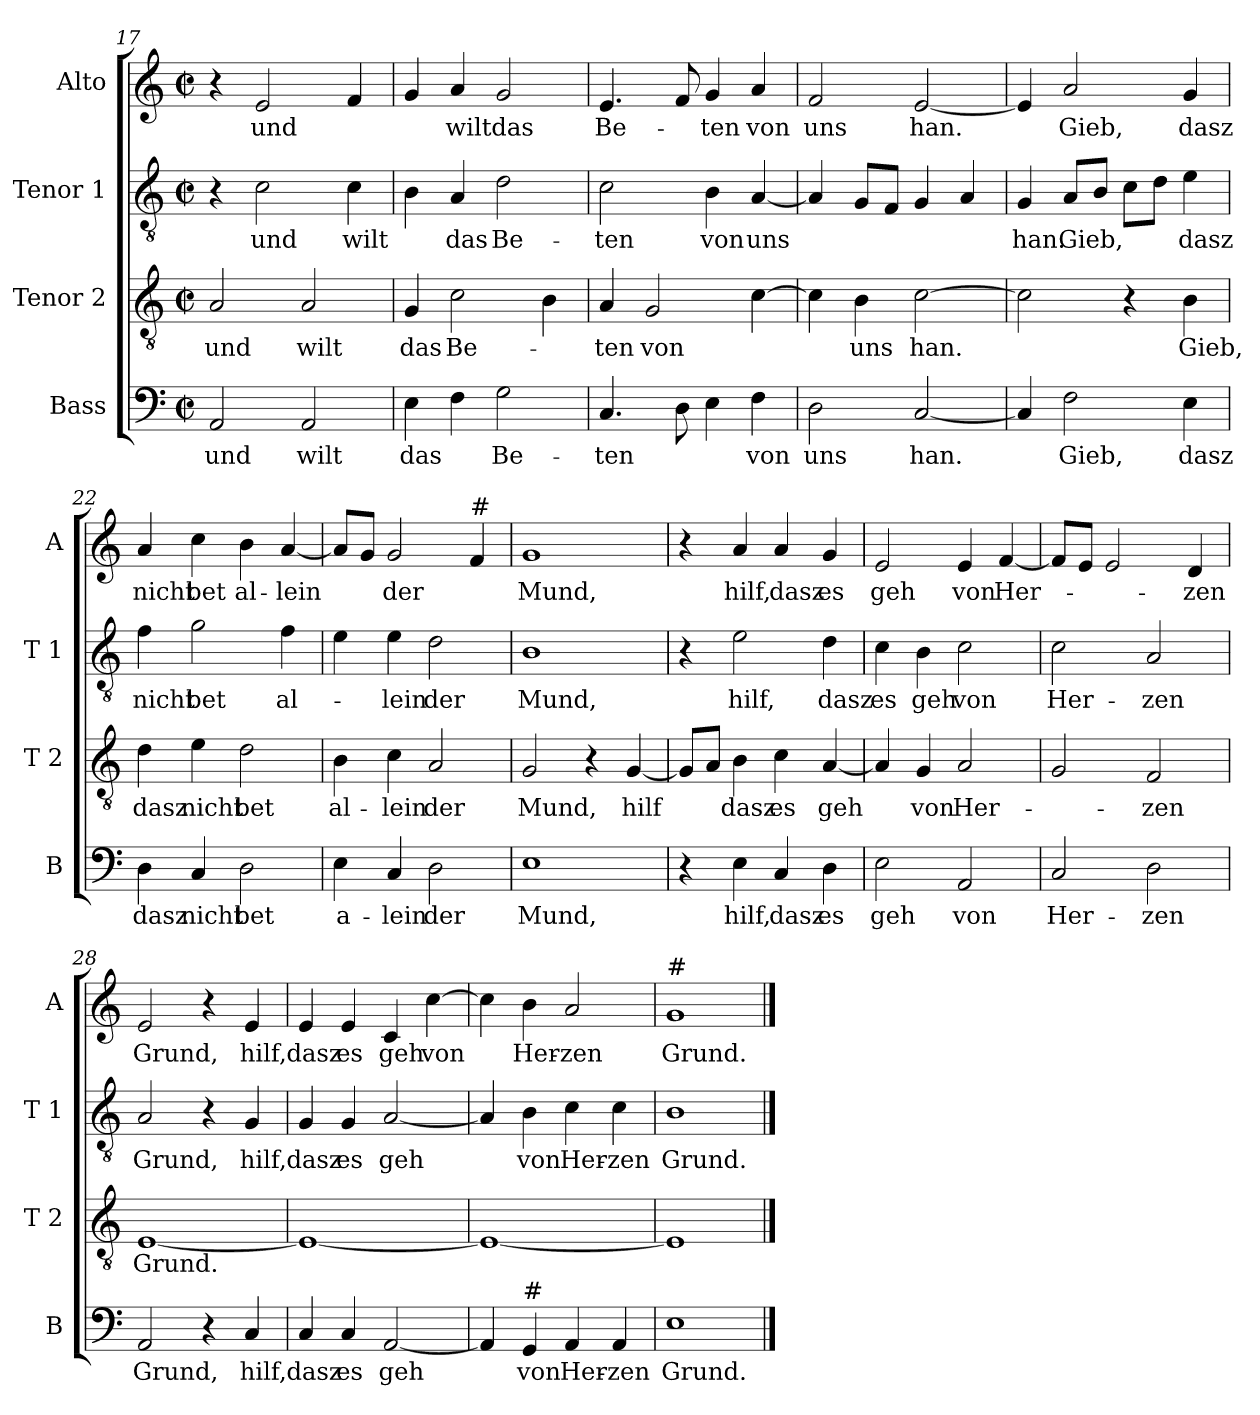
**kern	**text	**kern	**text	**kern	**text	**kern	**text
*part4	*part4	*part3	*part3	*part2	*part2	*part1	*part1
*staff4	*staff4	*staff3	*staff3	*staff2	*staff2	*staff1	*staff1
*I"Bass	*	*I"Tenor 2	*	*I"Tenor 1	*	*I"Alto	*
*I'B	*	*I'T 2	*	*I'T 1	*	*I'A	*
*clefF4	*	*clefGv2	*	*clefGv2	*	*clefG2	*
*k[]	*	*k[]	*	*k[]	*	*k[]	*
*C:	*	*C:	*	*C:	*	*C:	*
*M2/2	*	*M2/2	*	*M2/2	*	*M2/2	*
*met(c|)	*	*met(c|)	*	*met(c|)	*	*met(c|)	*
=17	=17	=17	=17	=17	=17	=17	=17
!	!LO:LY:b	!	!LO:LY:b	!	!	!	!
2AA/	und	2A/	und	4r	.	4r	.
!	!	!	!	!	!LO:LY:b	!	!LO:LY:b
.	.	.	.	2c\	und	2e/	und
!	!LO:LY:b	!	!LO:LY:b	!	!	!	!
2AA/	wilt	2A/	wilt	.	.	.	.
!	!	!	!	!	!LO:LY:b	!	!
.	.	.	.	4c\	wilt	4f/	.
=18	=18	=18	=18	=18	=18	=18	=18
!	!LO:LY:b	!	!LO:LY:b	!	!	!	!
4E\	das	4G/	das	4B\	.	4g/	.
!	!	!	!LO:LY:b	!	!LO:LY:b	!	!LO:LY:b
4F\	.	2c\	Be-	4A/	das	4a/	wilt
!	!LO:LY:b	!	!	!	!LO:LY:b	!	!LO:LY:b
2G\	Be-	.	.	2d\	Be-	2g/	das
.	.	4B\	.	.	.	.	.
=19	=19	=19	=19	=19	=19	=19	=19
!	!LO:LY:b	!	!LO:LY:b	!	!LO:LY:b	!	!LO:LY:b
4.C/	-ten	4A/	-ten	2c\	-ten	4.e/	Be-
!	!	!	!LO:LY:b	!	!	!	!
.	.	2G/	von	.	.	.	.
8D\	.	.	.	.	.	8f/	.
!	!	!	!	!	!LO:LY:b	!	!LO:LY:b
4E\	.	.	.	4B\	von	4g/	-ten
!	!LO:LY:b	!	!	!	!LO:LY:b	!	!LO:LY:b
4F\	von	[4c\	.	[4A/	uns	4a/	von
=20	=20	=20	=20	=20	=20	=20	=20
!	!LO:LY:b	!	!	!	!	!	!LO:LY:b
2D\	uns	4c\]	.	4A/]	.	2f/	uns
!	!	!	!LO:LY:b	!	!	!	!
.	.	4B\	uns	8G/L	.	.	.
.	.	.	.	8F/J	.	.	.
!	!LO:LY:b	!	!LO:LY:b	!	!	!	!LO:LY:b
[2C/	han.	[2c\	han.	4G/	.	[2e/	han.
.	.	.	.	4A/	.	.	.
!!LO:LB:g=z
=21	=21	=21	=21	=21	=21	=21	=21
!	!	!	!	!	!LO:LY:b	!	!
4C/]	.	2c\]	.	4G/	han.	4e/]	.
!	!LO:LY:b	!	!	!	!LO:LY:b	!	!LO:LY:b
2F\	Gieb,	.	.	8A/L	Gieb,	2a/	Gieb,
.	.	.	.	8B/J	.	.	.
.	.	4r	.	8c\L	.	.	.
.	.	.	.	8d\J	.	.	.
!	!LO:LY:b	!	!LO:LY:b	!	!LO:LY:b	!	!LO:LY:b
4E\	dasz	4B\	Gieb,	4e\	dasz	4g/	dasz
=22	=22	=22	=22	=22	=22	=22	=22
!	!LO:LY:b	!	!LO:LY:b	!	!LO:LY:b	!	!LO:LY:b
4D\	dasz	4d\	dasz	4f\	nicht	4a/	nicht
!	!LO:LY:b	!	!LO:LY:b	!	!LO:LY:b	!	!LO:LY:b
4C/	nicht	4e\	nicht	2g\	bet	4cc\	bet
!	!LO:LY:b	!	!LO:LY:b	!	!	!	!LO:LY:b
2D\	bet	2d\	bet	.	.	4b\	al-
!	!	!	!	!	!LO:LY:b	!	!LO:LY:b
.	.	.	.	4f\	al-	[4a/	-lein
=23	=23	=23	=23	=23	=23	=23	=23
!	!LO:LY:b	!	!LO:LY:b	!	!	!	!
4E\	a-	4B\	al-	4e\	.	8a/L]	.
.	.	.	.	.	.	8g/J	.
!	!LO:LY:b	!	!LO:LY:b	!	!LO:LY:b	!	!LO:LY:b
4C/	-lein	4c\	-lein	4e\	-lein	2g/	der
!	!LO:LY:b	!	!LO:LY:b	!	!LO:LY:b	!	!
2D\	der	2A/	der	2d\	der	.	.
!	!	!	!	!	!	!LO:TX:a:t=#	!
.	.	.	.	.	.	4f/	.
=24	=24	=24	=24	=24	=24	=24	=24
!	!LO:LY:b	!	!LO:LY:b	!	!LO:LY:b	!	!LO:LY:b
1E	Mund,	2G/	Mund,	1B	Mund,	1g	Mund,
.	.	4r	.	.	.	.	.
!	!	!	!LO:LY:b	!	!	!	!
.	.	[4G/	hilf	.	.	.	.
=25	=25	=25	=25	=25	=25	=25	=25
4r	.	8G/L]	.	4r	.	4r	.
.	.	8A/J	.	.	.	.	.
!	!LO:LY:b	!	!LO:LY:b	!	!LO:LY:b	!	!LO:LY:b
4E\	hilf,	4B\	dasz	2e\	hilf,	4a/	hilf,
!	!LO:LY:b	!	!LO:LY:b	!	!	!	!LO:LY:b
4C/	dasz	4c\	es	.	.	4a/	dasz
!	!LO:LY:b	!	!LO:LY:b	!	!LO:LY:b	!	!LO:LY:b
4D\	es	[4A/	geh	4d\	dasz	4g/	es
!!LO:LB:g=z
=26	=26	=26	=26	=26	=26	=26	=26
!	!LO:LY:b	!	!	!	!LO:LY:b	!	!LO:LY:b
2E\	geh	4A/]	.	4c\	es	2e/	geh
!	!	!	!LO:LY:b	!	!LO:LY:b	!	!
.	.	4G/	von	4B\	geh	.	.
!	!LO:LY:b	!	!LO:LY:b	!	!LO:LY:b	!	!LO:LY:b
2AA/	von	2A/	Her-	2c\	von	4e/	von
!	!	!	!	!	!	!	!LO:LY:b
.	.	.	.	.	.	[4f/	Her-
=27	=27	=27	=27	=27	=27	=27	=27
!	!LO:LY:b	!	!	!	!LO:LY:b	!	!
2C/	Her-	2G/	.	2c\	Her-	8f/L]	.
.	.	.	.	.	.	8e/J	.
.	.	.	.	.	.	2e/	.
!	!LO:LY:b	!	!LO:LY:b	!	!LO:LY:b	!	!
2D\	-zen	2F/	-zen	2A/	-zen	.	.
!	!	!	!	!	!	!	!LO:LY:b
.	.	.	.	.	.	4d/	-zen
=28	=28	=28	=28	=28	=28	=28	=28
!	!LO:LY:b	!	!LO:LY:b	!	!LO:LY:b	!	!LO:LY:b
2AA/	Grund,	[1E	Grund.	2A/	Grund,	2e/	Grund,
4r	.	.	.	4r	.	4r	.
!	!LO:LY:b	!	!	!	!LO:LY:b	!	!LO:LY:b
4C/	hilf,	.	.	4G/	hilf,	4e/	hilf,
=29	=29	=29	=29	=29	=29	=29	=29
!	!LO:LY:b	!	!	!	!LO:LY:b	!	!LO:LY:b
4C/	dasz	1E_	.	4G/	dasz	4e/	dasz
!	!LO:LY:b	!	!	!	!LO:LY:b	!	!LO:LY:b
4C/	es	.	.	4G/	es	4e/	es
!	!LO:LY:b	!	!	!	!LO:LY:b	!	!LO:LY:b
[2AA/	geh	.	.	[2A/	geh	4c/	geh
!	!	!	!	!	!	!	!LO:LY:b
.	.	.	.	.	.	[4cc\	von
=30	=30	=30	=30	=30	=30	=30	=30
4AA/]	.	1E_	.	4A/]	.	4cc\]	.
!LO:TX:a:t=#	!	!	!	!	!	!	!
!	!LO:LY:b	!	!	!	!LO:LY:b	!	!LO:LY:b
4GG/	von	.	.	4B\	von	4b\	Her-
!	!LO:LY:b	!	!	!	!LO:LY:b	!	!LO:LY:b
4AA/	Her-	.	.	4c\	Her-	2a/	-zen
!	!LO:LY:b	!	!	!	!LO:LY:b	!	!
4AA/	-zen	.	.	4c\	-zen	.	.
=31	=31	=31	=31	=31	=31	=31	=31
!	!	!	!	!	!	!LO:TX:a:t=#	!
!	!LO:LY:b	!	!	!	!LO:LY:b	!	!LO:LY:b
1E	Grund.	1E]	.	1B	Grund.-	1g	Grund.
==	==	==	==	==	==	==	==
*-	*-	*-	*-	*-	*-	*-	*-
